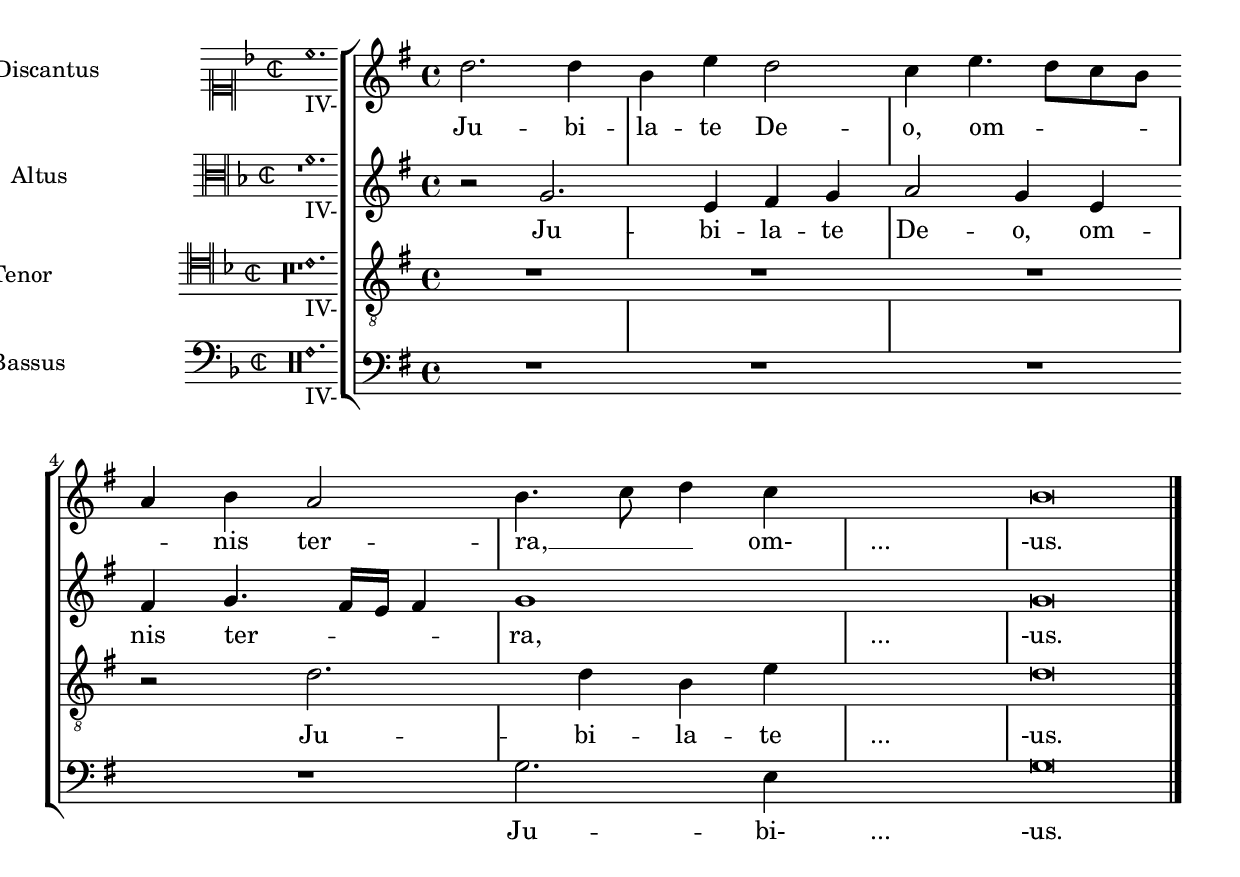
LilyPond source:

%% Do not edit this file; it is automatically
%% generated from LSR http://lsr.dsi.unimi.it
%% This file is in the public domain.
\version "2.13.16"

\header {
  lsrtags = "ancient-notation, tweaks-and-overrides"

%% Translation of GIT committish: 5a7301fc350ffc3ab5bd3a2084c91666c9e9a549
  texidoces = "
A modo de alternativa para obtener auténticos «incipit»
independientes de la partitura principal, se incluyen como
elemento de marcado en el campo que se usa normalmente para el
nombre del instrumento. Por el momento, la letra sólo se puede
añadir como marcado directo. Por desgracia, su espaciado no es
análogo al de la letra principal.

"
  doctitlees = "Transcripción de música antigua con incipit"

  texidoc = "
As a workaround to get real incipits which are independent from the
main score these are included as a markup into the field normally used
for the instrument name. As for now lyrics can only be added as a
direct markup. It doesn't unfortunately conform with the spacing of the
main lyrics.

"
  doctitle = "Transcription of Ancient music with incipit"
} % begin verbatim

global = {
  \set Score.skipBars = ##t
  \key g \major
  \time 4/4
  %make the staff lines invisible on staves
  \override Staff.BarLine #'transparent = ##t
  \skip 1*8 % the actual music
  % let finis bar go through all staves
  \override Staff.BarLine #'transparent = ##f
  % finis bar
  \bar "|."
}

discantusNotes = {
  \transpose c' c'' {
    \clef treble
    d'2. d'4 |
    b e' d'2 |
    c'4 e'4.( d'8 c' b |
    a4) b a2 |
    b4.( c'8 d'4) c'4 |
    \once \override NoteHead #'transparent = ##t c'1 |
    b\breve |
  }
}

discantusLyrics = \lyricmode {
  Ju -- bi -- |
  la -- te De -- |
  o, om --
  nis ter -- |
  ra, __ om- |
  "..." |
  -us. |
}

altusNotes = {
  \transpose c' c'' {
    \clef treble
    r2 g2. e4 fis g | % two bars
    a2 g4 e |
    fis g4.( fis16 e fis4) |
    g1 |
    \once \override NoteHead #'transparent = ##t g1 |
    g\breve |
  }
}

altusLyrics = \lyricmode {
  Ju -- bi -- la -- te | % two bars
  De -- o, om -- |
  nis ter -- ra, |
  "..." |
  -us. |
}

tenorNotes = {
  \transpose c' c' {
    \clef "treble_8"
    R1 |
    R1 |
    R1 |
    r2 d'2. d'4 b e' | % two bars
    \once \override NoteHead #'transparent = ##t e'1 |
    d'\breve |
  }
}

tenorLyrics = \lyricmode {
  Ju -- bi -- la -- te | % two bars
  "..." |
  -us.
}

bassusNotes = {
  \transpose c' c' {
    \clef bass
    R1 |
    R1 |
    R1 |
    R1 |
    g2. e4 |
    \once \override NoteHead #'transparent = ##t e1 |
    g\breve |
  }
}

bassusLyrics = \lyricmode {
  Ju -- bi- |
  "..." |
  -us.
}

incipitDiscantus = \markup {
  \score {
    {
      \set Staff.instrumentName = #"Discantus "
      \override NoteHead #'style = #'neomensural
      \override Rest #'style = #'neomensural
      \override Staff.TimeSignature #'style = #'neomensural
      \cadenzaOn
      \clef "neomensural-c1"
      \key f \major
      \time 2/2
      c''1._"IV-" s2  %two bars
      \skip 1*8 % eight bars
    }
    \layout {
      \context {
        \Voice
        \remove "Ligature_bracket_engraver"
        \consists "Mensural_ligature_engraver"
      }
      line-width = 4.5\cm
    }
  }
}

incipitAltus = \markup {
  \score {
    {
      \set Staff.instrumentName = #"Altus "
      \override NoteHead #'style = #'neomensural
      \override Rest #'style = #'neomensural
      \override Staff.TimeSignature #'style = #'neomensural
      \cadenzaOn
      \clef "neomensural-c3"
      \key f \major
      \time 2/2
      r1        % one bar
      f'1._"IV-" s2   % two bars
      \skip 1*7 % seven bars
    }
    \layout {
      \context {
        \Voice
        \remove "Ligature_bracket_engraver"
        \consists "Mensural_ligature_engraver"
      }
      line-width = 4.5\cm
    }
  }
}

incipitTenor = \markup {
  \score {
    {
      \set Staff.instrumentName = #"Tenor  "
      \override NoteHead #'style = #'neomensural
      \override Rest #'style = #'neomensural
      \override Staff.TimeSignature #'style = #'neomensural
      \cadenzaOn
      \clef "neomensural-c4"
      \key f \major
      \time 2/2
      r\longa   % four bars
      r\breve   % two bars
      r1        % one bar
      c'1._"IV-" s2   % two bars
      \skip 1   % one bar
    }
    \layout {
      \context {
        \Voice
        \remove "Ligature_bracket_engraver"
        \consists "Mensural_ligature_engraver"
      }
      line-width = 4.5\cm
    }
  }
}

incipitBassus = \markup {
  \score {
    {
      \set Staff.instrumentName = #"Bassus  "
      \override NoteHead #'style = #'neomensural
      \override Rest #'style = #'neomensural
      \override Staff.TimeSignature #'style = #'neomensural
      \cadenzaOn
      \clef "bass"
      \key f \major
      \time 2/2
      % incipit
      r\maxima  % eight bars
      f1._"IV-" s2    % two bars
    }
    \layout {
      \context {
        \Voice
        \remove "Ligature_bracket_engraver"
        \consists "Mensural_ligature_engraver"
      }
      line-width = 4.5\cm
    }
  }
}

%StaffGroup is used instead of ChoirStaff to get bar lines between systems
\score {
  <<
    \new StaffGroup = choirStaff <<
      \new Voice = "discantusNotes" <<
        \global
        \set Staff.instrumentName = \incipitDiscantus
        \discantusNotes
      >>
      \new Lyrics = "discantusLyrics" \lyricsto discantusNotes { \discantusLyrics }

      \new Voice = "altusNotes" <<
        \global
        \set Staff.instrumentName = \incipitAltus
        \altusNotes
      >>
      \new Lyrics = "altusLyrics" \lyricsto altusNotes { \altusLyrics }

      \new Voice = "tenorNotes" <<
        \global
        \set Staff.instrumentName = \incipitTenor
        \tenorNotes
      >>
      \new Lyrics = "tenorLyrics" \lyricsto tenorNotes { \tenorLyrics }

      \new Voice = "bassusNotes" <<
        \global
        \set Staff.instrumentName = \incipitBassus
        \bassusNotes
      >>
    >>
    \new Lyrics = "bassusLyrics" \lyricsto bassusNotes { \bassusLyrics }
    %Keep the bass lyrics outside of the staff group to avoid bar lines
    %between the lyrics.
  >>

  \layout {
    \context {
      \Score
      % no bars in staves
      \override BarLine #'transparent = ##t
    }
    % the next three instructions keep the lyrics between the bar lines
    \context {
      \Lyrics
      \consists "Bar_engraver"
      \override BarLine #'transparent = ##t
    }
    \context {
      \StaffGroup
      \consists "Separating_line_group_engraver"
    }
    \context {
      \Voice
      % no slurs
      \override Slur #'transparent = ##t
      % Comment in the below "\remove" command to allow line
      % breaking also at those barlines where a note overlaps
      % into the next bar.  The command is commented out in this
      % short example score, but especially for large scores, you
      % will typically yield better line breaking and thus improve
      % overall spacing if you comment in the following command.
      %\remove "Forbid_line_break_engraver"
    }
    indent = 5\cm
  }
}

